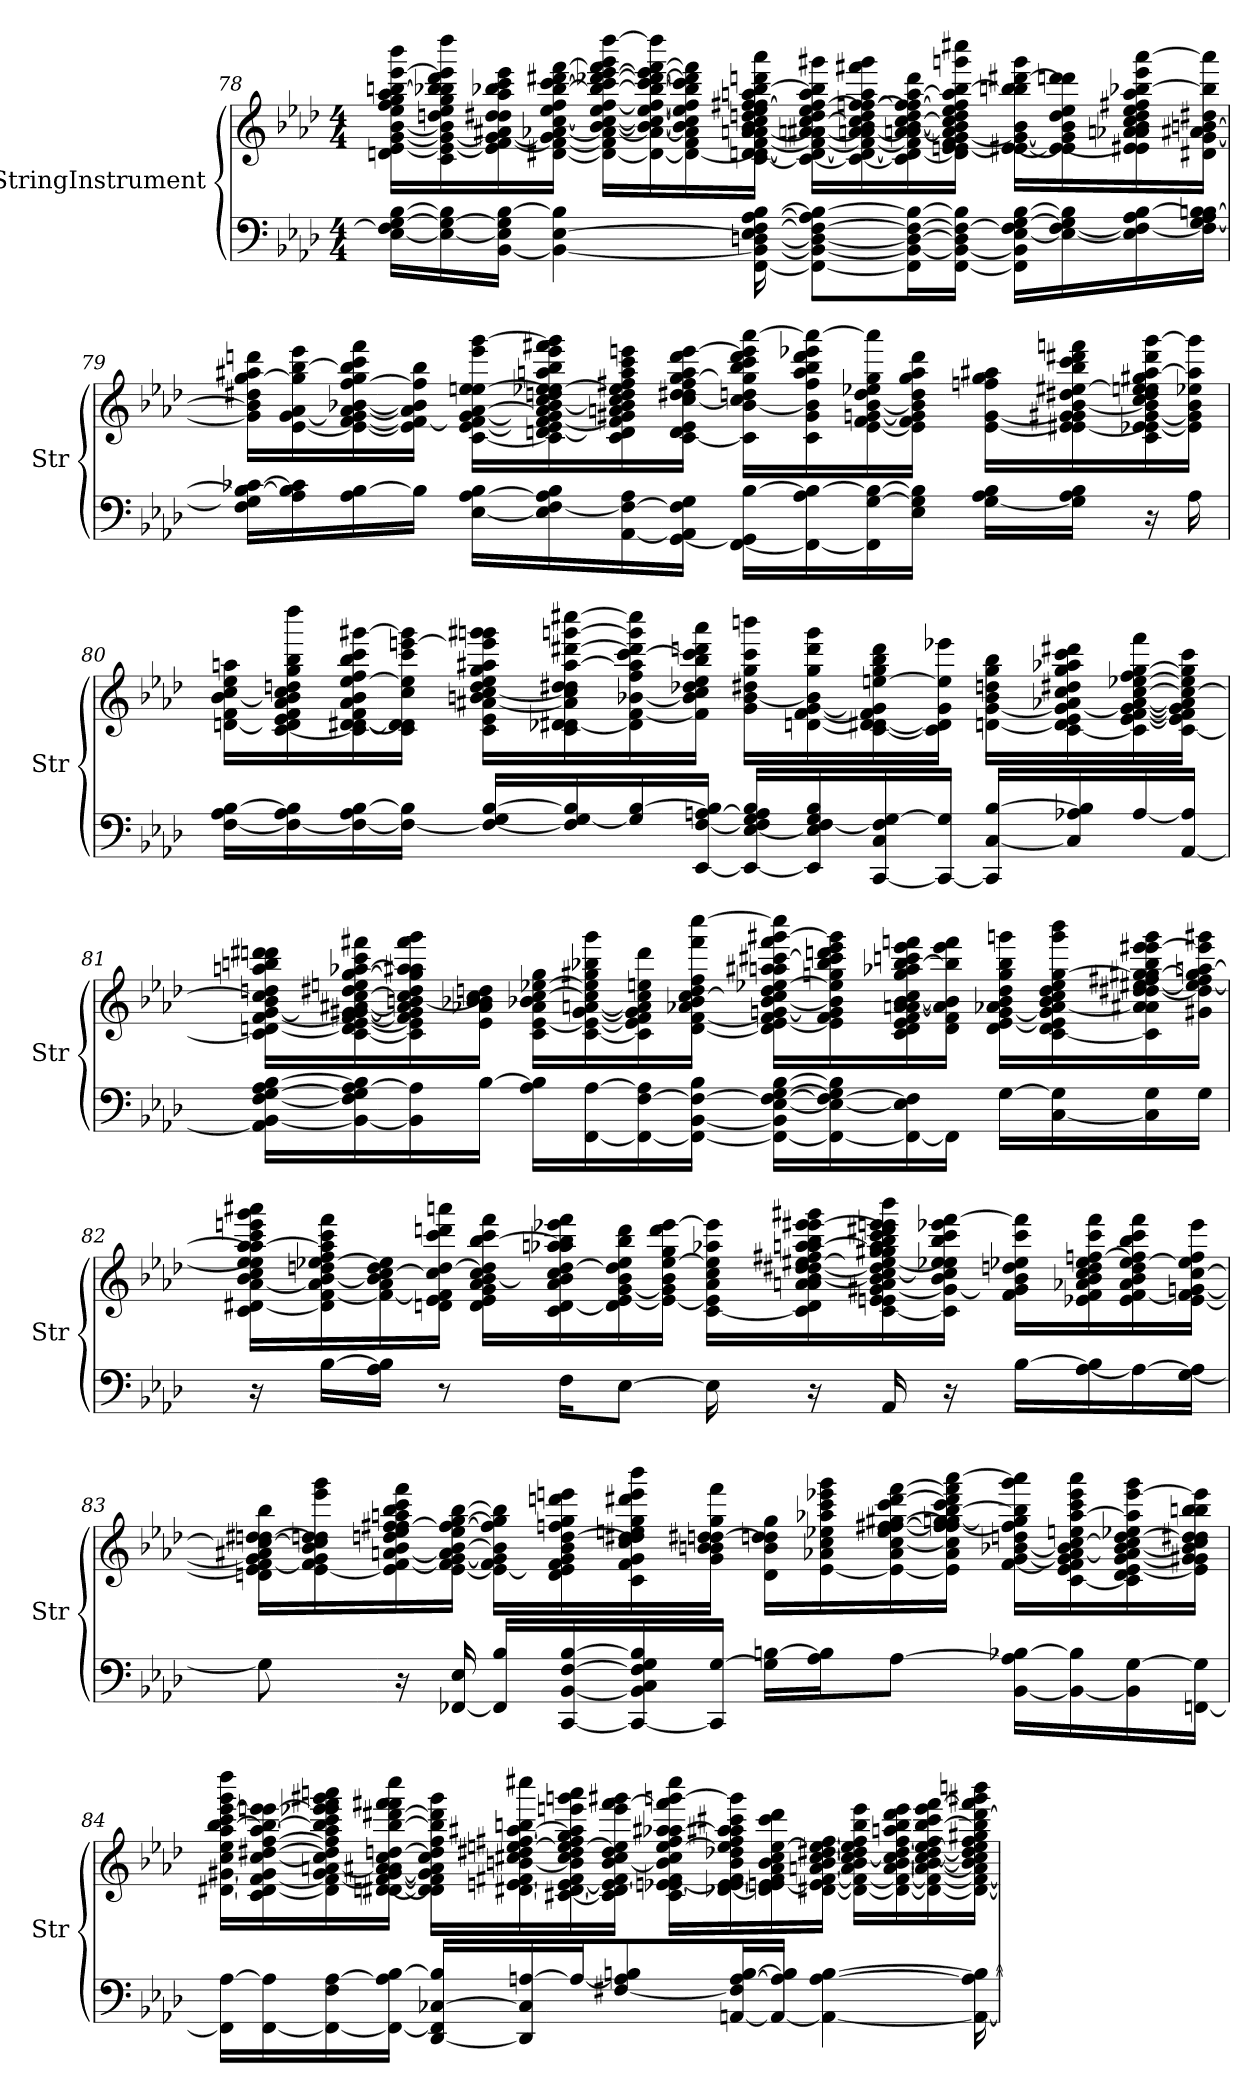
**kern	**kern
*part2	*part1
*staff2	*staff1
*I"StringInstrument	*I"StringInstrument
*I'Str	*I'Str
!!LO:LB:g=z
*clefF4	*clefG2
*k[b-e-a-d-]	*k[b-e-a-d-]
*M4/4	*M4/4
=78	=78
[16E-\ 16F\] [16G\ [16B-\LL	16dn\ [16e-\ [16g\ [16b-\ 16ee-\ 16ff\ 16gg\ 16aa-\ [16bbn\ [16eee-\ 16bbb-\LL
16E-\_ 16G\_ 16B-\]	16c\ 16e-\_ 16g\_ 16b-\] 16ddn\ 16ee-\ 16gg\ 16bb-X\ 16bb\] 16ddd-\ 16eee-\] 16dddd-\
[16BB-\ 16E-\] 16G\] [16B-\JJ	16e-\] [16f\ 16g\_ 16a#X\ 16dd\ 16dd#X\ 16aa-\ 16bb-X\ 16ccc\ 16eee-\
4BB-\_ [4E-\ 4B-\]	[16d#X\ 16f\_ 16g\] [16a-X\ [16cc\ 16ee-\ 16ff\ [16bb-\ [16ccc\ 16ddd#X\ [16fff\JJ
.	16d#\_ 16f\] 16a-\_ [16b-\ 16cc\_ 16ee-\ [16ff\ 16bb-\_ 16ccc\] [16ddd-X\ [16eee-\ 16fff\] 16ggg\ [16dddd-\LL
.	16d#\_ 16a-\_ 16b-\_ 16cc\] [16ee-\ 16ff\_ 16bb-\_ [16ccc\ 16ddd-\_ 16eee-\] [16fff\ 16dddd-\]
.	16d#\_ 16f\ 16a-\] 16b-\] 16cc\ 16ee-\] 16ff\] 16bb-\] 16ccc\] 16ddd-\] 16fff\]
[16FF\ 16BB-\_ [16Dn\ 16E-\] [16F\ [16A-\ [16B-\	[16c\ [16dn\ 16d#\] [16f\ [16a-\ 16an\ 16b-\ 16cc\ 16ddn\ 16ee-\ 16ff\ [16ff#X\ 16aan\ [16bb-\ 16dddn\ 16aaa-\JJ
8FF\_ 8BB-\_ 8D\_ 8F\_ 8A-\] 8B-\_L	16c\_ 16d\_ 16f\_ 16a-\_ 16an\ 16a#X\ [16cc\ 16dd\ 16ee-\ 16ff#\_ 16aa\ 16bb-\] 16ggg#X\LL
.	16c\_ 16d\_ 16f\_ 16a-\_ 16an\ 16b-\ 16cc\] 16dd\ [16ffn\ 16ff#\_ 16aa\ 16fff#X\ 16ggg#\
16FF\] 16BB-\_ 16D\_ 16F\_ 16B-\_L	16c\] 16d\_ 16f\] 16a-\_ 16an\ [16b-\ [16cc\ 16dd\ 16ff\] 16ff#\_ [16aa\ 16ddd\
[16FF\ 16BB-\_ 16D\] 16F\_ 16B-\]JJ	16d\] [16e-\ 16en\ 16f\ [16g\ 16a-\] 16b-\] 16cc\] 16dd\ 16ee-\ 16ff#\] 16aa\] [16bb-\ 16gggn\ 16cccc#X\JJ
16FF\] 16BB-\] [16E-\ 16F\] [16G\ [16B-\LL	16e-\_ [16e#X\ 16g\_ 16b-\ 16bb-\] 16bbn\ [16ddd#X\ 16ggg\LL
16E-\_ [16F\ 16G\] 16B-\]	16e-\_ 16e#\] 16g\] 16b-\ 16dd\ 16ee-\ 16dddn\ 16ddd#\]
16E-\] 16F\_ 16A-\ [16B-\	16e-\] 16e#X\ 16a-X\ 16an\ 16b-\ 16cc\ 16dd\ 16ee-\ 16ff#X\ 16aa\ [16bb-X\ 16eee-\ [16aaa-\
16F\] [16G\ 16A-\ 16B-\_ 16Bn\JJ	16d#X\ [16g\ 16a#X\ [16bn\ 16dd#X\ 16bb-\] 16aaa-\]JJ
!!LO:LB:g=z
=79	=79
16F\ 16G\] 16B-\_ [16c-X\LL	16g\] 16b\] 16dd#X\ [16gg\ 16aa#X\ 16dddn\LL
16A-\ 16B-\] 16c-\]	[16e-\ [16g\ 16a-\ 16gg\] [16bb-\ 16eee-\
16A-\ [16B-\	16e-\_ [16f\ 16g\] [16a-\ [16b-X\ [16ff\ 16gg\ 16bb-\] 16ccc\ 16fff\
16B-\JJ]	16e-\] 16f\_ 16a-\] 16b-\] 16ff\] 16bb-\JJ
[16E-\ [16A-\ 16B-\LL	[16c\ [16e-\ 16f\] [16g\ [16a-\ 16ee-\ [16een\ 16eee-\ [16ggg\LL
16E-\] [16F\ 16A-\] 16B-\	16c\] [16dn\ 16e-\] [16f\ 16g\] 16a-\] [16b-\ 16cc\ 16ddn\ [16ee-X\ 16ee\] 16aan\ 16bb-\ 16eee-\ 16fff#X\ 16ggg\]
[16AA-\ 16F\_ 16A-\	16c\ 16d\] 16f\] 16g#X\ 16an\ 16b-\] 16cc\ 16dd\ 16ee-\] 16ff#X\ 16aa\ 16ccc\ 16eeen\
[16GG\ 16AA-\] 16F\] 16G\JJ	[16c\ 16d\ 16e-\ [16cc\ 16dd\ 16dd#X\ 16ff#\ [16gg\ 16aa\ 16ddd\ [16eee\JJ
[16FF\ 16GG\] [16B-\LL	16c\] [16b-\ 16cc\] 16ddn\ 16gg\] 16bb-\ 16ccc\ 16ddd\ 16eee\] [16aaa-\LL
16FF\_ 16A-\ 16B-\_	16c\ 16g#\ 16b-\] 16ff#\ 16aa\ 16bb-\ 16ddd\ 16eee-X\ 16aaa-\_
16FF\] [16G\ 16B-\_	[16e-\ 16f\ [16gn\ [16b-\ 16dd\ 16ee-X\ 16gg\ 16aaa-\]
16E-\ 16G\] 16B-\]JJ	16e-\] 16f\ 16g\] 16b-\] 16dd\ 16gg\ 16aa\ 16ddd\JJ
[16G\ 16A-\ 16B-\LL	[16e-\ [16g\ 16ffn\ 16gg\ 16aa#X\LL
16G\] 16A-\ 16B-\JJ	16e-\] [16e#X\ 16g\] 16g#X\ [16b-\ 16dd#X\ [16ee#X\ 16bb-\ 16ccc\ 16ddd#X\ 16fffn\
16r	16c\ [16e-X\ 16e#\] [16g#\ 16b-\] 16cc\ 16dd#\ 16een\ 16ee#\] 16gg#X\ [16aa#\ 16ddd#\ [16ggg\
16A-\	16e-\] 16g#\] 16b-\ 16ee-X\ 16aa#\] 16ggg\]JJ
!!LO:LB:g=z
=80	=80
[16F\ 16A-\ [16B-\LL	[16dn\ 16f\ [16b-\ 16cc\ 16ee-\ 16aan\LL
16F\_ 16A-\ 16B-\]	[16c\ 16d\] 16e-\ 16f\ 16a-\ 16b-\] 16cc\ 16ddn\ 16gg\ 16bb-\ 16dddd-\
16F\_ 16A-\ [16B-\	16c\] [16d\ [16d#X\ 16f\ 16a-\ 16b-\ [16ee-\ 16ff\ 16bb-\ 16ccc\ [16ggg#X\
16F\_ 16B-\]JJ	16c\ 16d\] 16d#\] 16cc\ 16ee-\] 16ccc\ [16eeen\ 16ggg#\]JJ
16F/_ 16G/ [16B-/LL	16c\ 16e-\ [16a#X\ 16bn\ [16cc\ 16dd\ 16ee-\ 16gg\ 16aa#X\ 16eee\] 16gggn\ 16ggg#X\LL
16F/] [16G/ 16B-/]	16c\ 16d-X\ [16d#X\ 16a#\] 16cc\] 16dd\ 16dd#X\ [16aa#\ [16ddd#X\ [16gggn\ [16cccc#X\
16G/] [16B-/	16d#\] [16f\ [16b-X\ 16ff\ 16aa#\] [16ccc\ 16ddd#\] 16ggg\] 16cccc#\]
[16EE-/ [16F/ [16An/ 16B-/]JJ	16f\] 16b-\] 16cc\ 16dd-X\ 16ee-\ 16bb-\ 16ccc\] 16dddn\ 16aaa-\JJ
16EE-/_ [16E-/ 16F/] 16G/ 16A/] 16B-/LL	16g\ [16b-\ 16dd#X\ 16gg\ 16ccc\ 16bbbn\LL
16EE-/] 16E-/] [16F/ 16G/ 16B-/	[16dn\ [16f\ [16g\ 16b-\] 16gg\ 16ddd\ 16ggg\
[16CC/ 16C/ 16F/] [16G/	[16c\ 16d\] [16d#X\ 16f\] 16g\] [16een\ 16gg\ 16bb-\ 16ddd\
16CC/_ 16G/]JJ	16c\] 16d#\] 16g\ 16ee\] 16eee-X\JJ
16CC/] [16C/ [16B-/LL	[16dn\ [16g\ 16b-\ 16ddn\ 16gg\ 16bb-\LL
16C/] 16A-X/ 16B-/]	[16c\ 16d\] 16e-\ 16g\_ 16a-X\ 16cc\ 16dd#X\ 16gg\ 16aa-X\ 16ccc\ 16ddd#X\
[16A-/	16c\] [16e-\ [16f\ 16g\_ [16a-\ [16cc\ [16ee-X\ 16ff\ [16gg\ 16fff\
[16AA-/ 16A-/]JJ	[16c\ 16e-\] 16f\] 16g\] 16a-\] 16cc\_ 16ee-\] 16gg\] 16ccc\JJ
!!LO:LB:g=z
=81	=81
16AA-\] [16BB-\ [16F\ [16G\ 16A-\ [16B-\LL	16c\] [16dn\ [16f\ [16g\ 16b-\ 16cc\] 16ddn\ 16aan\ 16bbn\ 16dddn\ 16ddd#X\LL
16BB-\_ 16F\] 16G\] [16A-\ 16B-\]	[16c\ 16d\] [16e-\ 16f\_ 16g\] [16g#X\ [16a#X\ [16cc\ 16dd#X\ 16een\ [16gg\ [16aa-X\ 16ccc\ 16fff#X\
16BB-\] 16A-\]	16c\] 16e-\] 16f\] 16g#\] 16a#\] [16bn\ 16cc\] 16dd#\ 16gg\] 16aa-\] 16aa#X\ 16fff#\ 16ggg\
[16B-\JJ	16e-\ 16a-X\ 16b-X\ 16b\] 16cc\ 16ddn\JJ
16A-\ 16B-\]LL	16c\ [16e-\ 16a-\ 16b-X\ [16cc\ [16ee-X\ 16gg\LL
[16FF\ [16A-\	[16c\ 16e-\_ [16g#\ [16an\ 16cc\] 16ee-\] 16gg#X\ 16bb-X\ 16ggg\
16FF\_ [16F\ 16A-\]	16c\] 16e-\] 16f\ 16g#\] 16a\] 16cc\ 16een\ 16ddd#\
16FF\_ [16BB-\ 16F\_ 16B-\JJ	[16d\ [16f\ 16a-X\ 16b-\ [16cc\ 16dd\ 16ff\ 16fff#\ [16cccc\JJ
16FF\_ 16BB-\] [16E-\ 16F\_ [16G\ [16B-\LL	16d\] [16e-\ 16f\] [16gn\ [16b-\ 16cc\] 16dd\ [16ee-X\ 16aan\ 16aa#X\ [16ccc#X\ 16fff#\ [16ggg#X\ 16cccc\]LL
16FF\_ 16E-\_ 16F\_ 16G\] 16B-\]	16e-\] 16f\ 16g\] 16b-\] 16ee-\] 16ggn\ 16bb-\ 16ccc#\] 16dddn\ 16eee-\ 16ggg#\]
16FF\_ 16E-\] 16F\]	16c\ 16d\ 16e-\ 16f\ [16a-\ 16an\ [16b-\ 16cc\ 16gg\ 16aa-X\ [16bb-\ 16cccn\ 16eee-\ 16fffn\
16FF\JJ]	16d\ 16f\ 16a-\] 16b-\] 16bb-\] 16eee-\ 16fff\JJ
[16G\LL	16d\ [16e-\ [16g\ 16a-X\ 16b-\ 16dd\ 16gg\ 16bb-\ 16gggn\LL
[16C\ 16G\]	[16c\ 16d\ 16e-\] 16g\] [16a-\ 16b-\ 16cc\ 16dd\ 16ee-\ [16gg\ 16ggg\ 16bbb-\
16C\] 16G\	16c\] 16a-\] 16a#X\ 16dd\ [16dd#X\ [16ee#X\ 16ff#X\ 16gg\] [16gg#X\ 16bb-\ [16eee-\ 16eee#X\ 16ggg\
16G\JJ	16g#X\ 16dd#\] 16ee#\_ 16ff#\ 16gg#\] [16aan\ 16eee-\] 16ggg#X\JJ
!!LO:PB:g=z
=82	=82
16r	16c\ [16d#X\ [16a-\ 16b-\ 16cc\ 16ee-\ 16ee#\] [16aa-\ 16aa\] 16ccc\ 16eeen\ 16ggg\ 16aaa#X\LL
[16B-\LL	16d#\] [16f\ 16a-\] [16b-\ 16ddn\ [16ee-X\ 16ff\ 16aa-\] 16ccc\ 16fff\
16A-\ 16B-\]JJ	16f\_ 16a-\ 16b-\] [16cc\ 16dd\ 16ee-\]
8r	16dn\ 16e-\ 16f\] 16cc\] [16dd\ 16ccc\ 16dddn\ 16aaan\JJ
.	16d\ 16e-\ 16g\ 16a-\ [16b-\ 16cc\ 16dd\] [16bb-\ 16ccc\ 16fff\LL
16F\KL	16c\ [16d\ 16a-\ 16b-\] 16cc\ [16dd\ 16aa-X\ 16aan\ 16bb-\] 16eee-X\ 16fff\
[8E-\J	16d\] [16e-\ [16g\ 16b-\ 16dd\] 16ee-\ 16bb-\ 16ddd\
.	16e-\_ 16g\] 16b-\ [16ee-\ 16gg\ 16ddd\ [16eee-\JJ
16E-\]	[16c\ 16e-\] 16a-\ 16cc\ 16ee-\] 16aa-X\ 16eee-\]LL
16r	16c\] 16d\ 16a-\ 16an\ [16b-\ 16dd\ [16dd#X\ [16ee#X\ 16ff#X\ 16aa-\ [16aan\ 16bb-\ 16eee-\ [16eee#X\ 16ggg#X\
16AA-/	[16c\ 16e-\ 16en\ [16g#X\ 16a\ 16b-\] [16cc\ 16dd#\] 16ee#\_ 16gg\ 16gg#X\ 16aa\] 16bb-\ 16ccc\ 16ddd#X\ 16eeen\ 16eee#\] 16bbb-\
16r	16c\] 16g#\_ 16b-\ 16cc\] 16ee-X\ 16ee#\] 16bb-\ 16ccc\ 16eee-X\ [16fff\JJ
[16B-\LL	16f\ 16g#\] 16b-\ 16ddn\ 16ee-X\ 16ccc\ 16fff\]LL
[16A-\ 16B-\]	16e-X\ 16f\ 16a-X\ 16b-\ 16cc\ 16dd\ 16ee-\ [16ffn\ 16ccc\ 16fff\
16A-\_	16e-\ [16f\ 16a-\ 16b-\ 16dd\ [16ee-\ 16ff\] 16bb-\ 16ccc\ 16fff\
[16G\ 16A-\]JJ	[16e-\ 16f\] [16gn\ [16cc\ 16ee-\] 16ff\ 16eee-\JJ
!!LO:LB:g=z
=83	=83
8G\]	16dn\ 16e-\] [16f\ 16g\] 16a#X\ 16cc\_ 16ddn\ [16dd#X\ 16bb-\LL
.	[16e-\ 16f\] 16g\ 16b-\ 16cc\] 16ddn\ 16dd#\] 16eee-\ 16ggg\
16r	16e-\] [16f\ [16an\ 16b-\ 16ddn\ 16ee-\ [16ff\ 16ff#X\ 16aan\ 16bb-\ 16ccc\ 16fff\
[16FF-X/ 16E-/	[16e-\ 16f\] [16g\ 16a\] [16b-\ 16ee-\ 16ff\_ [16gg\ [16bb-\JJ
16FF-/] 16B-/LL	16e-\_ 16f\ 16g\] 16b-\] 16ff\] 16gg\] 16bb-\]LL
[16CC/ [16BB-/ [16F/ [16B-/	16d\ 16e-\] 16f\ 16g\ 16b-\ [16dd\ 16ffn\ 16gg\ 16dddn\ 16eeen\
16CC/_ 16BB-/] 16C/ 16F/] 16G/ 16B-/]	16c\ 16f\ 16g\ 16cc\ 16dd\] 16dd#X\ 16een\ 16gg\ 16ddd#X\ 16eee\ 16bbb-\
16CC/] [16G/JJ	16g\ 16b-\ 16bn\ 16ddn\ [16dd#X\ 16gg\ 16fff\JJ
16G\] [16Bn\LL	16d\ 16b\ 16ddn\ 16dd#\] 16gg\LL
16A-\ 16B\]J	[16e-\ 16a-X\ 16cc\ 16ee-X\ 16aa-X\ 16ccc\ 16eee-X\ 16ggg\
[8A-\J	16e-\_ 16a-\ [16cc\ 16ee-\ [16ff\ [16ff#X\ [16gg#X\ 16ccc\ [16ddd#\ [16fff\
.	16e-\] 16a-\ 16cc\] 16ff\_ 16ff#\] [16ggn\ 16gg#\] [16bb-\ 16ccc\ 16ddd#\] 16fff\] [16aaa-\JJ
[16BB-\ 16A-\] [16B-X\LL	[16f\ [16g\ [16b-X\ 16ddn\ 16ff\] 16gg\] 16bb-\] 16ggg\ 16aaa-\]LL
16BB-\_ 16B-\]	[16c\ 16e-\ 16f\] 16g\] [16a-\ 16b-\] [16cc\ 16een\ [16aa-\ 16ccc\ 16eee-\ 16aaa-\
16BB-\] [16G\	16c\] 16d\ [16e-\ [16g\ 16a-\] [16b-\ 16cc\] [16dd\ 16ee-X\ 16aa-\] [16eee-\ 16ggg\
[16FFn\ 16G\]JJ	16e-\] 16g\] 16g#X\ 16b-\] 16cc\ 16dd\] 16dd#X\ 16bb-\ 16bbn\ 16eee-\]JJ
!!LO:LB:g=z
=84	=84
16FF\] [16A-\LL	[16d#X\ [16g#X\ 16cc\ 16ee-\ 16aa-\ [16bb-\ 16ccc\ [16eee-\ 16ggg\ 16dddd-\LL
[16FF\ 16A-\]	16c\ 16d#\_ [16f\ 16g#\] [16cc\ [16dd#X\ [16ff\ [16aa-\ 16bb-\_ 16eee-\] [16eeen\
16FF\_ 16F\ [16A-\	16d#\] 16f\_ 16g#\ [16an\ 16cc\] 16dd#\] 16ff\] 16aa-\] 16bb-\] 16ccc\ 16eee-X\ 16eee\] 16fff\ 16ggg#X\ 16aaan\
16FF\_ 16A-\] [16B-\JJ	[16dn\ [16d#X\ 16f\_ [16g#\ 16a\] 16a#X\ 16cc\ [16ddn\ [16bb-\ [16ddd#X\ 16fff\ 16fff#X\ 16cccc\JJ
[16DD-/ 16FF/] [16C-X/ 16B-/]LL	16d\] 16d#\] 16f\] 16g#\] 16a#\ 16cc\ 16dd\] 16ff\ 16bb-\] 16ddd#\] 16ggg#\LL
16DD-/] 16C-/] [16An/	[16d#X\ 16en\ [16f#X\ [16bn\ 16cc#X\ 16dd#X\ [16een\ [16ff#X\ [16aa#X\ 16bbn\ 16cccc#X\
16A/J_	[16c#X\ 16d#\_ [16e\ 16f#\] 16b\] 16cc#\ 16dd#\ 16ee\_ 16ff#\] 16gg\ 16aa#\] 16eeen\ 16gggn\ 16aaa\
[8F#X/ 8A/] 8Bn/	16c#\] 16d#\] 16e\] [16f#\ [16b\ 16cc#\ 16dd#\ 16ee\] 16eee\ [16fff#\ 16ggg#X\JJ
.	16c#\ [16e-X\ [16en\ 16f#\] 16b\] 16cc#\ [16ee\ 16ff#\ [16aa-X\ 16aa#X\ 16fff#\] [16gggn\ 16cccc#\LL
[16AAn/ 16F#/] [16A/ [16B/L	[16d-X\ 16e-\_ 16e\] [16f#\ 16b\ 16dd-X\ 16ee\] 16ff#\ 16aa-\] 16aa#X\ 16ccc#X\ 16ggg\]
16AA/_ 16A/] 16B/]JJ	16d-\] 16e-\] [16en\ 16f#\] 16a#\ 16b\ 16cc#\ [16ee\ 16ccc#\ 16ddd#\
4AA\_ [4A\ [4B\	[16d#X\ 16e\] [16f#\ [16an\ [16b\ [16cc#\ 16dd#X\ 16ee\_ 16ff#\JJ
.	16d#\_ 16f#\_ 16a\] 16b\] 16cc#\_ 16dd#\ 16ee\] 16ff#\ 16bb\ 16eee\LL
.	16d#\_ 16f#\_ [16a\ [16b\ 16cc#\_ [16dd#\ 16ff#\ 16aan\ 16bb\ 16ddd#\ 16eee\
.	16d#\_ 16f#\_ 16a\_ 16b\_ 16cc#\_ 16dd#\_ [16ee\ 16ff#\ [16bb\ 16ccc#\ 16eee\ [16fff#\
16AA\_ 16A\_ 16B\_	16d#\_ 16f#\_ 16a\] 16b\] 16cc#\] 16dd#\] 16ee\] 16ff#\ 16gg#X\ 16bb\] [16ddd#\ 16fff#\] 16ggg#X\ 16bbbn\JJ
=	=
*-	*-
